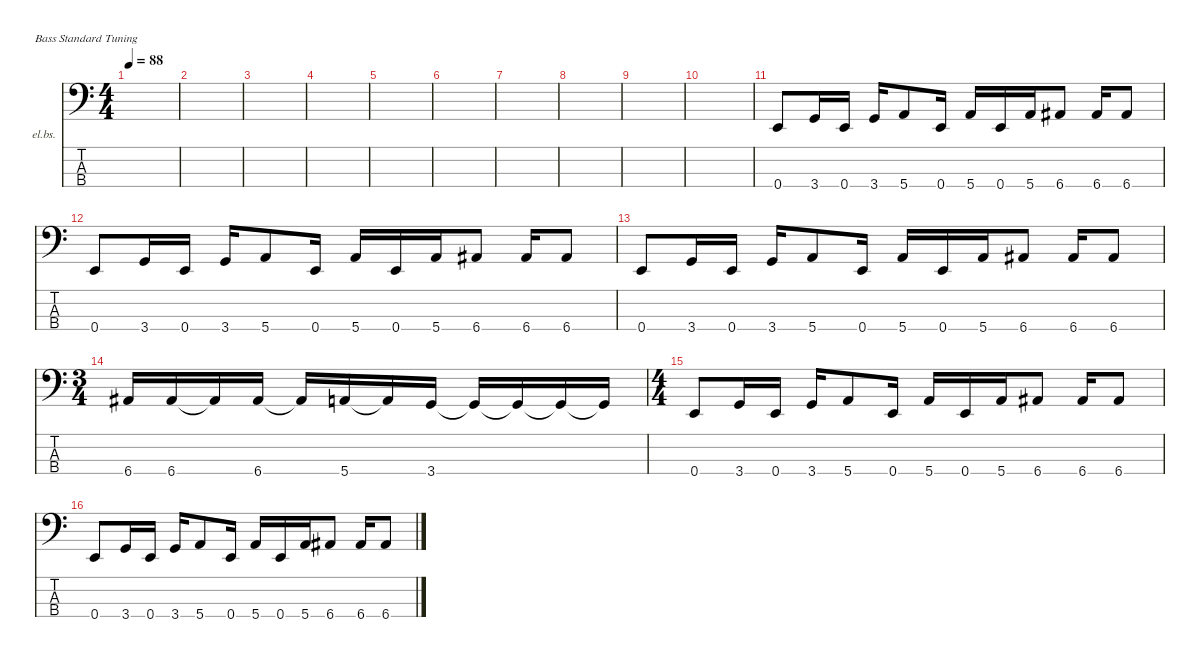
\defaultSystemsLayout 4
\hideDynamics
\bracketExtendMode nobrackets
\firstSystemTrackNameOrientation horizontal
\otherSystemsTrackNameOrientation horizontal
\track ("fotis" "el.bs.") {instrument electricbassfinger}
\staff {score tabs}
\tuning (G2 D2 A1 E1)
\ts (4 4)
\tempo 88
\clef f4
\ks c
|
|
|
|
|
|
|
|
|
|
0.4.8{beam Up} 3.4.16{beam Up} 0.4.16{beam Up} 3.4.16{beam Up} 5.4.8{beam Up} 0.4.16{beam Up} 5.4.16{beam Up} 0.4.16{beam Up} 5.4.16{beam Up} 6.4{acc #}.8{beam Up} 6.4{acc #}.16{beam Up} 6.4{acc #}.8{beam Up} |
0.4.8{beam Up} 3.4.16{beam Up} 0.4.16{beam Up} 3.4.16{beam Up} 5.4.8{beam Up} 0.4.16{beam Up} 5.4.16{beam Up} 0.4.16{beam Up} 5.4.16{beam Up} 6.4{acc #}.8{beam Up} 6.4{acc #}.16{beam Up} 6.4{acc #}.8{beam Up} |
0.4.8{beam Up} 3.4.16{beam Up} 0.4.16{beam Up} 3.4.16{beam Up} 5.4.8{beam Up} 0.4.16{beam Up} 5.4.16{beam Up} 0.4.16{beam Up} 5.4.16{beam Up} 6.4{acc #}.8{beam Up} 6.4{acc #}.16{beam Up} 6.4{acc #}.8{beam Up} |
\ts (3 4)
\beaming (8 2 2 2)
6.4{acc #}.16{beam Up} 6.4{acc #}.16{beam Up} 6.4{t acc #}.16{beam Up} 6.4{acc #}.16{beam Up} 6.4{t acc #}.16{beam Up} 5.4.16{beam Up} 5.4{t}.16{beam Up} 3.4.16{beam Up} 3.4{t}.16{beam Up} 3.4{t}.16{beam Up} 3.4{t}.16{beam Up} 3.4{t}.16{beam Up} |
\ts (4 4)
\beaming (8 2 2 2 2)
0.4.8{beam Up} 3.4.16{beam Up} 0.4.16{beam Up} 3.4.16{beam Up} 5.4.8{beam Up} 0.4.16{beam Up} 5.4.16{beam Up} 0.4.16{beam Up} 5.4.16{beam Up} 6.4{acc #}.8{beam Up} 6.4{acc #}.16{beam Up} 6.4{acc #}.8{beam Up} |
0.4.8{beam Up} 3.4.16{beam Up} 0.4.16{beam Up} 3.4.16{beam Up} 5.4.8{beam Up} 0.4.16{beam Up} 5.4.16{beam Up} 0.4.16{beam Up} 5.4.16{beam Up} 6.4{acc #}.8{beam Up} 6.4{acc #}.16{beam Up} 6.4{acc #}.8{beam Up}
